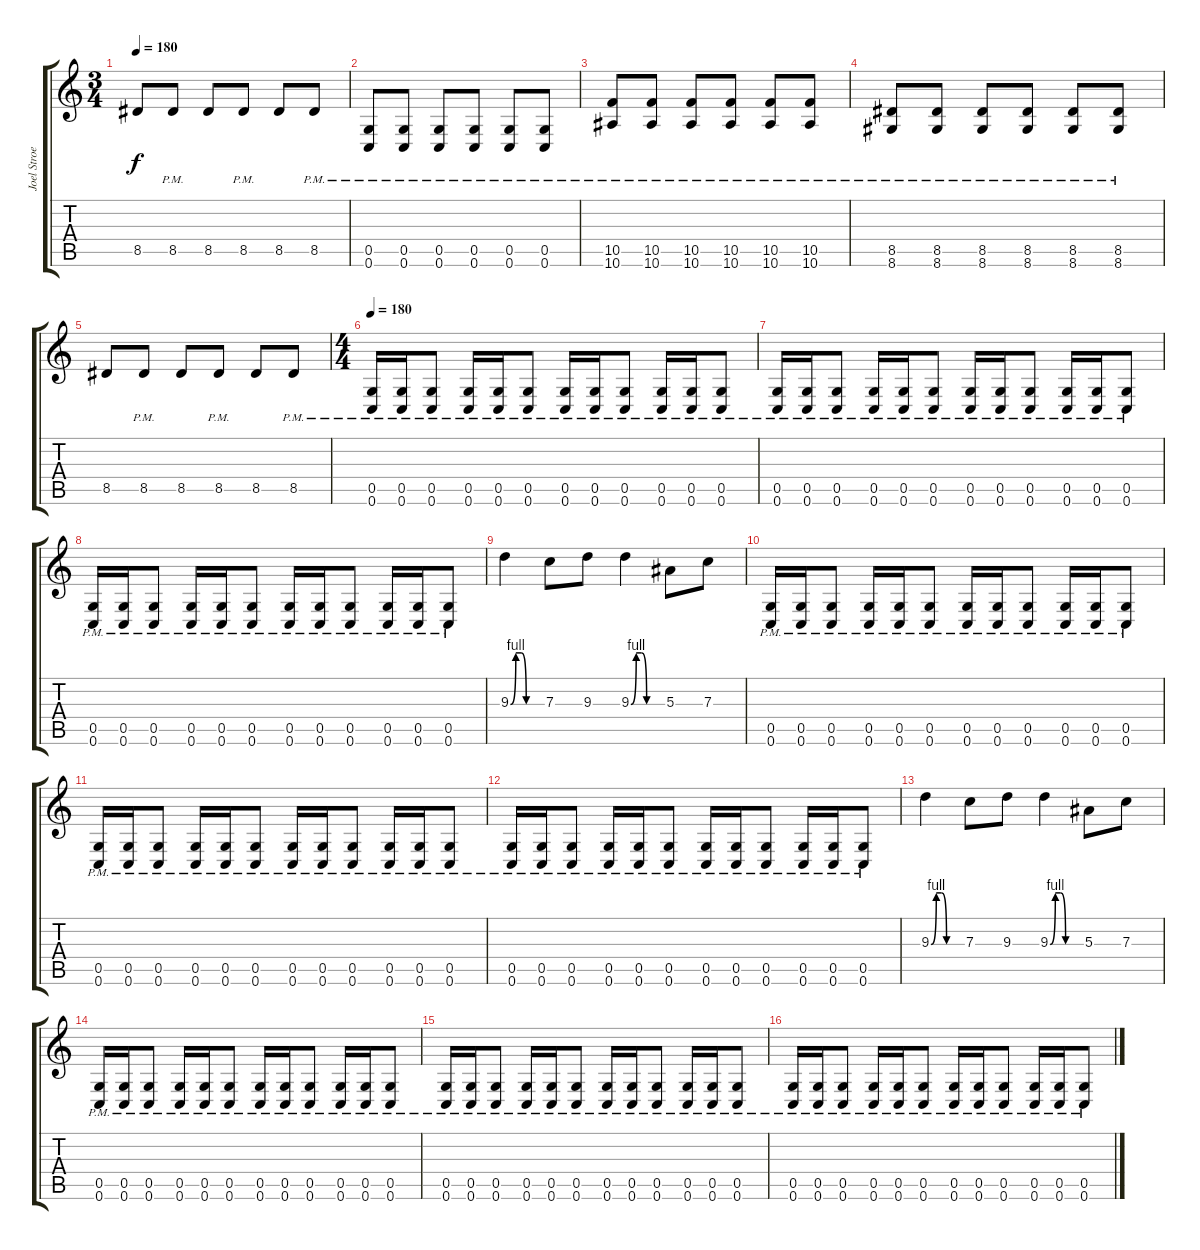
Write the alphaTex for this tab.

\track ("Joel Stroetzel" "Joel Stroe") {instrument distortionguitar}
\staff {score tabs}
\tuning (D4 A3 F3 C3 G2 C2) {hide}
\ts (3 4)
\tempo 180
\clef g2
\ks c
8.5.8{dy f} 8.5{pm}.8 8.5.8 8.5{pm}.8 8.5.8 8.5{pm}.8 |
(0.5{pm} 0.6{pm}).8 (0.5{pm} 0.6{pm}).8 (0.5{pm} 0.6{pm}).8 (0.5{pm} 0.6{pm}).8 (0.5{pm} 0.6{pm}).8 (0.5{pm} 0.6{pm}).8 |
(10.5{pm} 10.6{pm}).8 (10.5{pm} 10.6{pm}).8 (10.5{pm} 10.6{pm}).8 (10.5{pm} 10.6{pm}).8 (10.5{pm} 10.6{pm}).8 (10.5{pm} 10.6{pm}).8 |
(8.5{pm} 8.6{pm}).8 (8.5{pm} 8.6{pm}).8 (8.5{pm} 8.6{pm}).8 (8.5{pm} 8.6{pm}).8 (8.5{pm} 8.6{pm}).8 (8.5{pm} 8.6{pm}).8 |
8.5.8 8.5{pm}.8 8.5.8 8.5{pm}.8 8.5.8 8.5{pm}.8 |
\ts (4 4)
\tempo 180
(0.5{pm} 0.6{pm}).16 (0.5{pm} 0.6{pm}).16 (0.5{pm} 0.6{pm}).8 (0.5{pm} 0.6{pm}).16 (0.5{pm} 0.6{pm}).16 (0.5{pm} 0.6{pm}).8 (0.5{pm} 0.6{pm}).16 (0.5{pm} 0.6{pm}).16 (0.5{pm} 0.6{pm}).8 (0.5{pm} 0.6{pm}).16 (0.5{pm} 0.6{pm}).16 (0.5{pm} 0.6{pm}).8 |
(0.5{pm} 0.6{pm}).16 (0.5{pm} 0.6{pm}).16 (0.5{pm} 0.6{pm}).8 (0.5{pm} 0.6{pm}).16 (0.5{pm} 0.6{pm}).16 (0.5{pm} 0.6{pm}).8 (0.5{pm} 0.6{pm}).16 (0.5{pm} 0.6{pm}).16 (0.5{pm} 0.6{pm}).8 (0.5{pm} 0.6{pm}).16 (0.5{pm} 0.6{pm}).16 (0.5{pm} 0.6{pm}).8 |
(0.5{pm} 0.6{pm}).16 (0.5{pm} 0.6{pm}).16 (0.5{pm} 0.6{pm}).8 (0.5{pm} 0.6{pm}).16 (0.5{pm} 0.6{pm}).16 (0.5{pm} 0.6{pm}).8 (0.5{pm} 0.6{pm}).16 (0.5{pm} 0.6{pm}).16 (0.5{pm} 0.6{pm}).8 (0.5{pm} 0.6{pm}).16 (0.5{pm} 0.6{pm}).16 (0.5{pm} 0.6{pm}).8 |
9.3{be (custom 0 0 10 4 20 4 30 0 60 0)}.4 7.3.8 9.3.8 9.3{be (custom 0 0 10 4 20 4 30 0 60 0)}.4 5.3.8 7.3.8 |
(0.5{pm} 0.6{pm}).16 (0.5{pm} 0.6{pm}).16 (0.5{pm} 0.6{pm}).8 (0.5{pm} 0.6{pm}).16 (0.5{pm} 0.6{pm}).16 (0.5{pm} 0.6{pm}).8 (0.5{pm} 0.6{pm}).16 (0.5{pm} 0.6{pm}).16 (0.5{pm} 0.6{pm}).8 (0.5{pm} 0.6{pm}).16 (0.5{pm} 0.6{pm}).16 (0.5{pm} 0.6{pm}).8 |
(0.5{pm} 0.6{pm}).16 (0.5{pm} 0.6{pm}).16 (0.5{pm} 0.6{pm}).8 (0.5{pm} 0.6{pm}).16 (0.5{pm} 0.6{pm}).16 (0.5{pm} 0.6{pm}).8 (0.5{pm} 0.6{pm}).16 (0.5{pm} 0.6{pm}).16 (0.5{pm} 0.6{pm}).8 (0.5{pm} 0.6{pm}).16 (0.5{pm} 0.6{pm}).16 (0.5{pm} 0.6{pm}).8 |
(0.5{pm} 0.6{pm}).16 (0.5{pm} 0.6{pm}).16 (0.5{pm} 0.6{pm}).8 (0.5{pm} 0.6{pm}).16 (0.5{pm} 0.6{pm}).16 (0.5{pm} 0.6{pm}).8 (0.5{pm} 0.6{pm}).16 (0.5{pm} 0.6{pm}).16 (0.5{pm} 0.6{pm}).8 (0.5{pm} 0.6{pm}).16 (0.5{pm} 0.6{pm}).16 (0.5{pm} 0.6{pm}).8 |
9.3{be (custom 0 0 10 4 20 4 30 0 60 0)}.4 7.3.8 9.3.8 9.3{be (custom 0 0 10 4 20 4 30 0 60 0)}.4 5.3.8 7.3.8 |
(0.5{pm} 0.6{pm}).16 (0.5{pm} 0.6{pm}).16 (0.5{pm} 0.6{pm}).8 (0.5{pm} 0.6{pm}).16 (0.5{pm} 0.6{pm}).16 (0.5{pm} 0.6{pm}).8 (0.5{pm} 0.6{pm}).16 (0.5{pm} 0.6{pm}).16 (0.5{pm} 0.6{pm}).8 (0.5{pm} 0.6{pm}).16 (0.5{pm} 0.6{pm}).16 (0.5{pm} 0.6{pm}).8 |
(0.5{pm} 0.6{pm}).16 (0.5{pm} 0.6{pm}).16 (0.5{pm} 0.6{pm}).8 (0.5{pm} 0.6{pm}).16 (0.5{pm} 0.6{pm}).16 (0.5{pm} 0.6{pm}).8 (0.5{pm} 0.6{pm}).16 (0.5{pm} 0.6{pm}).16 (0.5{pm} 0.6{pm}).8 (0.5{pm} 0.6{pm}).16 (0.5{pm} 0.6{pm}).16 (0.5{pm} 0.6{pm}).8 |
(0.5{pm} 0.6{pm}).16 (0.5{pm} 0.6{pm}).16 (0.5{pm} 0.6{pm}).8 (0.5{pm} 0.6{pm}).16 (0.5{pm} 0.6{pm}).16 (0.5{pm} 0.6{pm}).8 (0.5{pm} 0.6{pm}).16 (0.5{pm} 0.6{pm}).16 (0.5{pm} 0.6{pm}).8 (0.5{pm} 0.6{pm}).16 (0.5{pm} 0.6{pm}).16 (0.5{pm} 0.6{pm}).8
